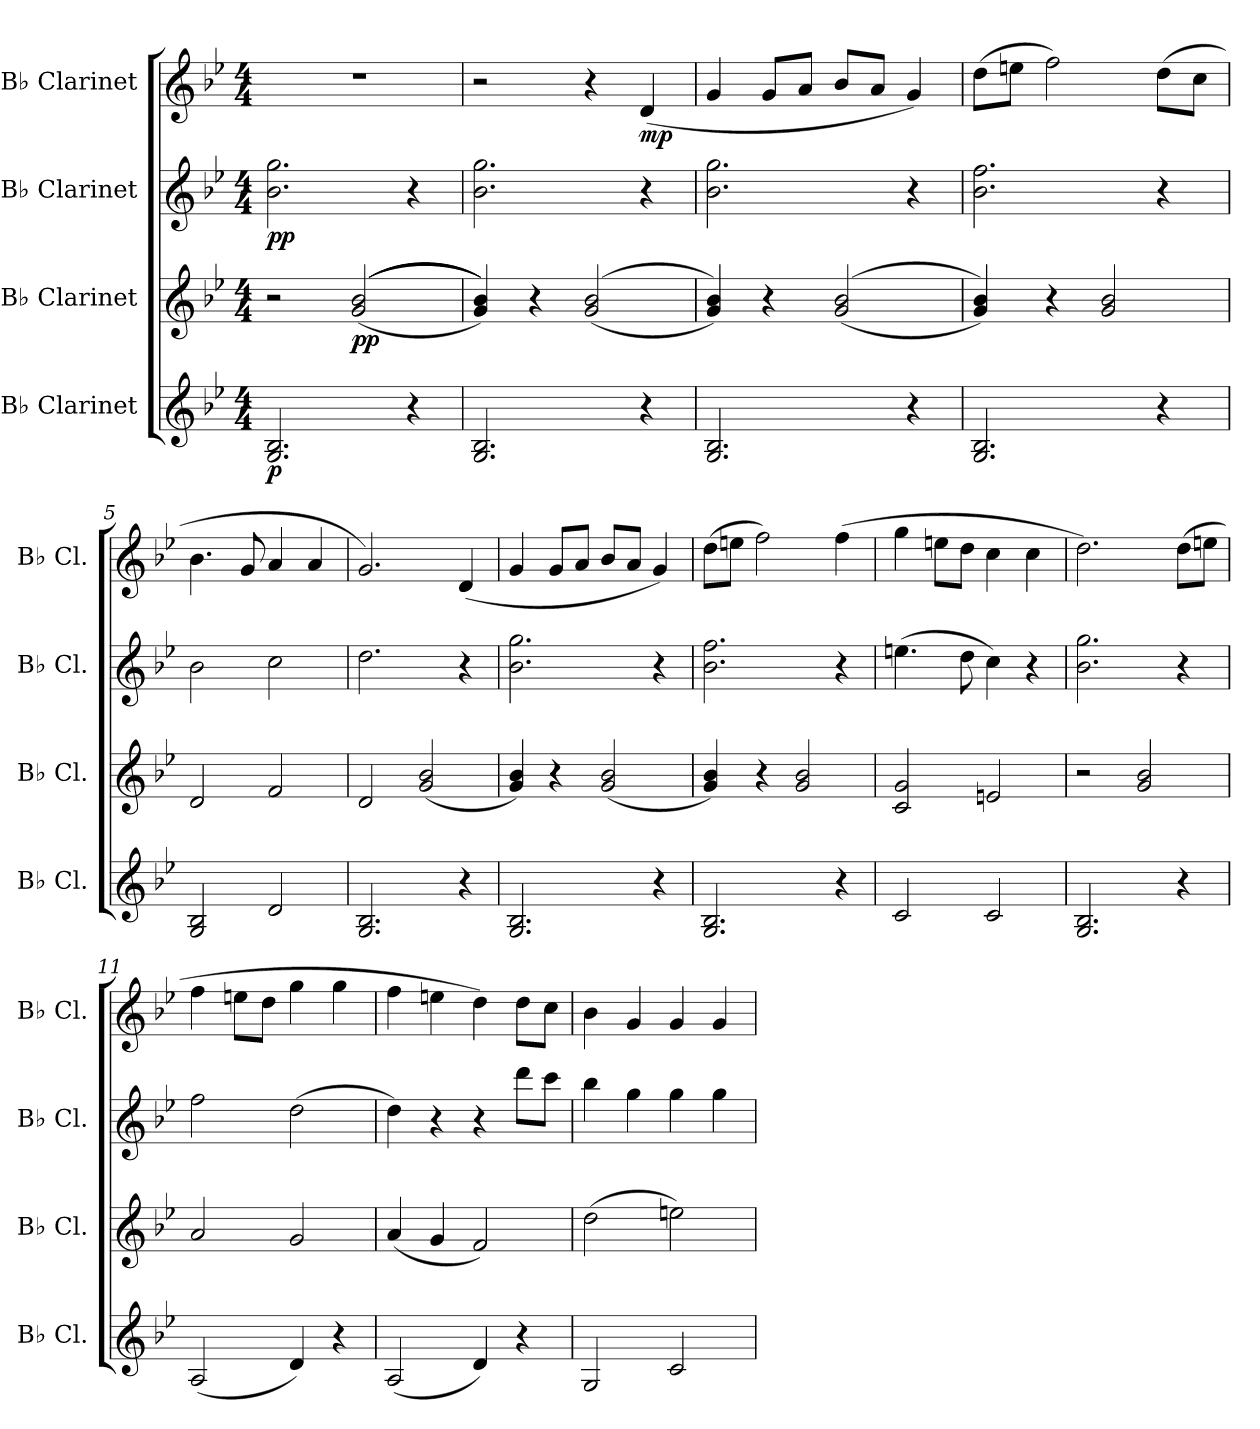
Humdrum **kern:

**kern	**dynam	**kern	**dynam	**kern	**dynam	**kern	**dynam
*part4	*part4	*part3	*part3	*part2	*part2	*part1	*part1
*staff4	*staff4	*staff3	*staff3	*staff2	*staff2	*staff1	*staff1
*I"B♭ Clarinet	*	*I"B♭ Clarinet	*	*I"B♭ Clarinet	*	*I"B♭ Clarinet	*
*I'B♭ Cl.	*	*I'B♭ Cl.	*	*I'B♭ Cl.	*	*I'B♭ Cl.	*
*clefG2	*	*clefG2	*	*clefG2	*	*clefG2	*
*ITrd1c2	*	*ITrd1c2	*	*ITrd1c2	*	*ITrd1c2	*
*k[b-e-a-d-]	*	*k[b-e-a-d-]	*	*k[b-e-a-d-]	*	*k[b-e-a-d-]	*
*M4/4	*	*M4/4	*	*M4/4	*	*M4/4	*
*MM60	*	*MM60	*	*MM60	*	*MM60	*
=1	=1	=1	=1	=1	=1	=1	=1
!	!LO:DY:b	!	!	!	!LO:DY:b	!	!
2.F/ 2.A-/	p	2r	.	2.a-\ 2.ff\	pp	1r	.
!	!	!	!LO:DY:b	!	!	!	!
.	.	((((2f/ 2a-/	pp	.	.	.	.
4r	.	.	.	4r	.	.	.
=2	=2	=2	=2	=2	=2	=2	=2
2.F/ 2.A-/	.	4f/ 4a-/))))	.	2.a-\ 2.ff\	.	2r	.
.	.	4r	.	.	.	.	.
.	.	((2f/ 2a-/	.	.	.	4r	.
!	!	!	!	!	!	!	!LO:DY:b
4r	.	.	.	4r	.	(4c/	mp
=3	=3	=3	=3	=3	=3	=3	=3
2.F/ 2.A-/	.	4f/ 4a-/))	.	2.a-\ 2.ff\	.	4f/	.
.	.	4r	.	.	.	8f/L	.
.	.	.	.	.	.	8g/J	.
.	.	((2f/ 2a-/	.	.	.	8a-/L	.
.	.	.	.	.	.	8g/J	.
4r	.	.	.	4r	.	4f/)	.
=4	=4	=4	=4	=4	=4	=4	=4
2.F/ 2.A-/	.	4f/ 4a-/))	.	2.a-\ 2.ee-\	.	(8cc\L	.
.	.	.	.	.	.	8ddn\J	.
.	.	4r	.	.	.	2ee-\)	.
.	.	2f/ 2a-/	.	.	.	.	.
4r	.	.	.	4r	.	(8cc\L	.
.	.	.	.	.	.	8b-\J	.
!!LO:LB:g=z
=5	=5	=5	=5	=5	=5	=5	=5
2F/ 2A-/	.	2c/	.	2a-\	.	4.a-\	.
.	.	.	.	.	.	8f/	.
2c/	.	2e-/	.	2b-\	.	4g/	.
.	.	.	.	.	.	4g/	.
=6	=6	=6	=6	=6	=6	=6	=6
2.F/ 2.A-/	.	2c/	.	2.cc\	.	2.f/)	.
.	.	(2f/ 2a-/	.	.	.	.	.
4r	.	.	.	4r	.	(4c/	.
=7	=7	=7	=7	=7	=7	=7	=7
2.F/ 2.A-/	.	4f/ 4a-/)	.	2.a-\ 2.ff\	.	4f/	.
.	.	4r	.	.	.	8f/L	.
.	.	.	.	.	.	8g/J	.
.	.	(2f/ 2a-/	.	.	.	8a-/L	.
.	.	.	.	.	.	8g/J	.
4r	.	.	.	4r	.	4f/)	.
=8	=8	=8	=8	=8	=8	=8	=8
2.F/ 2.A-/	.	4f/ 4a-/)	.	2.a-\ 2.ee-\	.	(8cc\L	.
.	.	.	.	.	.	8ddn\J	.
.	.	4r	.	.	.	2ee-\)	.
.	.	2f/ 2a-/	.	.	.	.	.
4r	.	.	.	4r	.	(4ee-\	.
!!LO:PB:g=z
=9	=9	=9	=9	=9	=9	=9	=9
2B-/	.	2B-/ 2f/	.	(4.ddn\	.	4ff\	.
.	.	.	.	.	.	8ddn\L	.
.	.	.	.	8cc\	.	8cc\J	.
2B-/	.	2dn/	.	4b-\)	.	4b-\	.
.	.	.	.	4r	.	4b-\	.
=10	=10	=10	=10	=10	=10	=10	=10
2.F/ 2.A-/	.	2r	.	2.a-\ 2.ff\	.	2.cc\)	.
.	.	2f/ 2a-/	.	.	.	.	.
4r	.	.	.	4r	.	(8cc\L	.
.	.	.	.	.	.	8ddn\J	.
=11	=11	=11	=11	=11	=11	=11	=11
(2G/	.	2g/	.	2ee-\	.	4ee-\	.
.	.	.	.	.	.	8ddn\L	.
.	.	.	.	.	.	8cc\J	.
4c/)	.	2f/	.	(2cc\	.	4ff\	.
4r	.	.	.	.	.	4ff\	.
=12	=12	=12	=12	=12	=12	=12	=12
(2G/	.	(4g/	.	4cc\)	.	4ee-\	.
.	.	4f/	.	4r	.	4ddn\	.
4c/)	.	2e-/)	.	4r	.	4cc\)	.
4r	.	.	.	8ccc\L	.	8cc\L	.
.	.	.	.	8bb-\J	.	8b-\J	.
!!LO:LB:g=z
=13	=13	=13	=13	=13	=13	=13	=13
2F/	.	(2cc\	.	4aa-\	.	4a-\	.
.	.	.	.	4ff\	.	4f/	.
2B-/	.	2ddn\)	.	4ff\	.	4f/	.
.	.	.	.	4ff\	.	4f/	.
=	=	=	=	=	=	=	=
*-	*-	*-	*-	*-	*-	*-	*-
